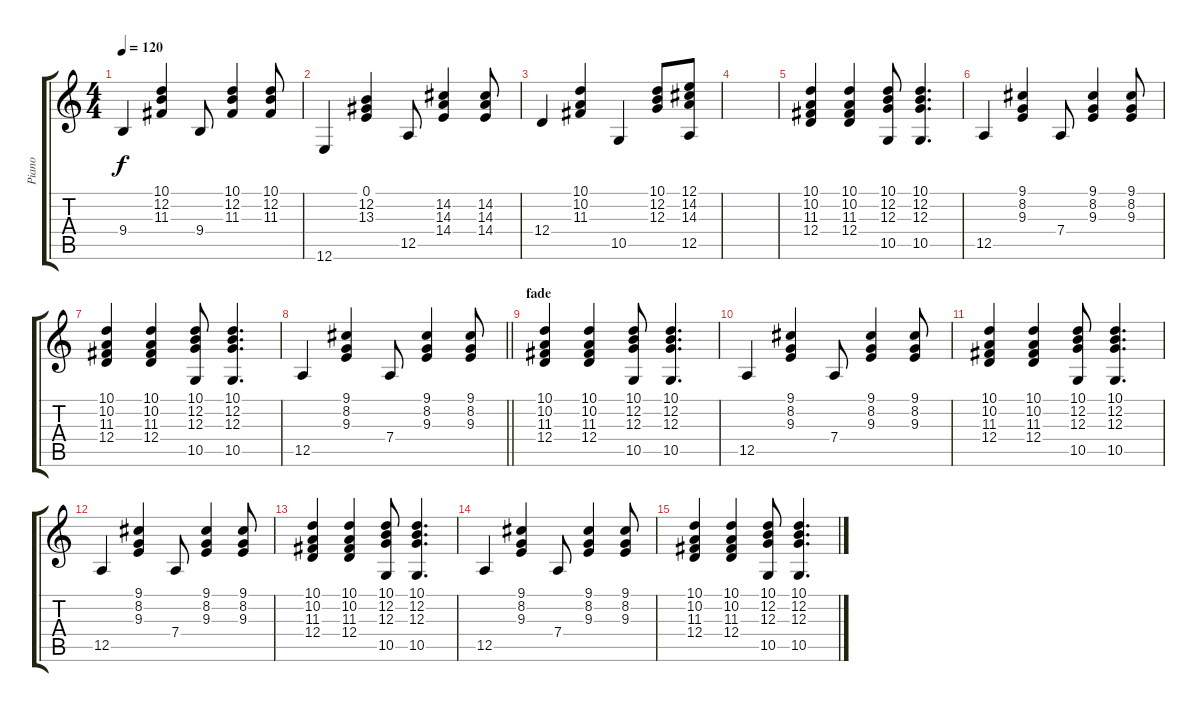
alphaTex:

\track ("Piano" "Piano") {instrument acousticgrandpiano}
\staff {score tabs}
\tuning (E4 B3 G3 D3 A2 E2) {hide}
\ts (4 4)
\tempo 120
\clef g2
\ks c
9.4.4{dy f} (10.1 12.2 11.3).4 9.4.8 (10.1 12.2 11.3).4 (10.1 12.2 11.3).8 |
12.6.4 (0.1 12.2 13.3).4 12.5.8 (14.2 14.3 14.4).4 (14.2 14.3 14.4).8 |
12.4.4 (10.1 10.2 11.3).4 10.5.4 (10.1 12.2 12.3).8 (12.1 14.2 14.3 12.5).8 |
|
(10.1 10.2 11.3 12.4).4 (10.1 10.2 11.3 12.4).4 (10.1 12.2 12.3 10.5).8 (10.1 12.2 12.3 10.5).4{d} |
12.5.4 (9.1 8.2 9.3).4 7.4.8 (9.1 8.2 9.3).4 (9.1 8.2 9.3).8 |
(10.1 10.2 11.3 12.4).4 (10.1 10.2 11.3 12.4).4 (10.1 12.2 12.3 10.5).8 (10.1 12.2 12.3 10.5).4{d} |
\barLineRight lightlight
12.5.4 (9.1 8.2 9.3).4 7.4.8 (9.1 8.2 9.3).4 (9.1 8.2 9.3).8 |
\section ("" "fade")
(10.1 10.2 11.3 12.4).4{volume 14} (10.1 10.2 11.3 12.4).4 (10.1 12.2 12.3 10.5).8 (10.1 12.2 12.3 10.5).4{d} |
12.5.4{volume 12} (9.1 8.2 9.3).4 7.4.8 (9.1 8.2 9.3).4 (9.1 8.2 9.3).8 |
(10.1 10.2 11.3 12.4).4{volume 10} (10.1 10.2 11.3 12.4).4 (10.1 12.2 12.3 10.5).8 (10.1 12.2 12.3 10.5).4{d} |
12.5.4{volume 8} (9.1 8.2 9.3).4 7.4.8 (9.1 8.2 9.3).4 (9.1 8.2 9.3).8 |
(10.1 10.2 11.3 12.4).4{volume 6} (10.1 10.2 11.3 12.4).4 (10.1 12.2 12.3 10.5).8 (10.1 12.2 12.3 10.5).4{d} |
12.5.4{volume 4} (9.1 8.2 9.3).4 7.4.8 (9.1 8.2 9.3).4 (9.1 8.2 9.3).8 |
(10.1 10.2 11.3 12.4).4{volume 2} (10.1 10.2 11.3 12.4).4 (10.1 12.2 12.3 10.5).8 (10.1 12.2 12.3 10.5).4{d}
